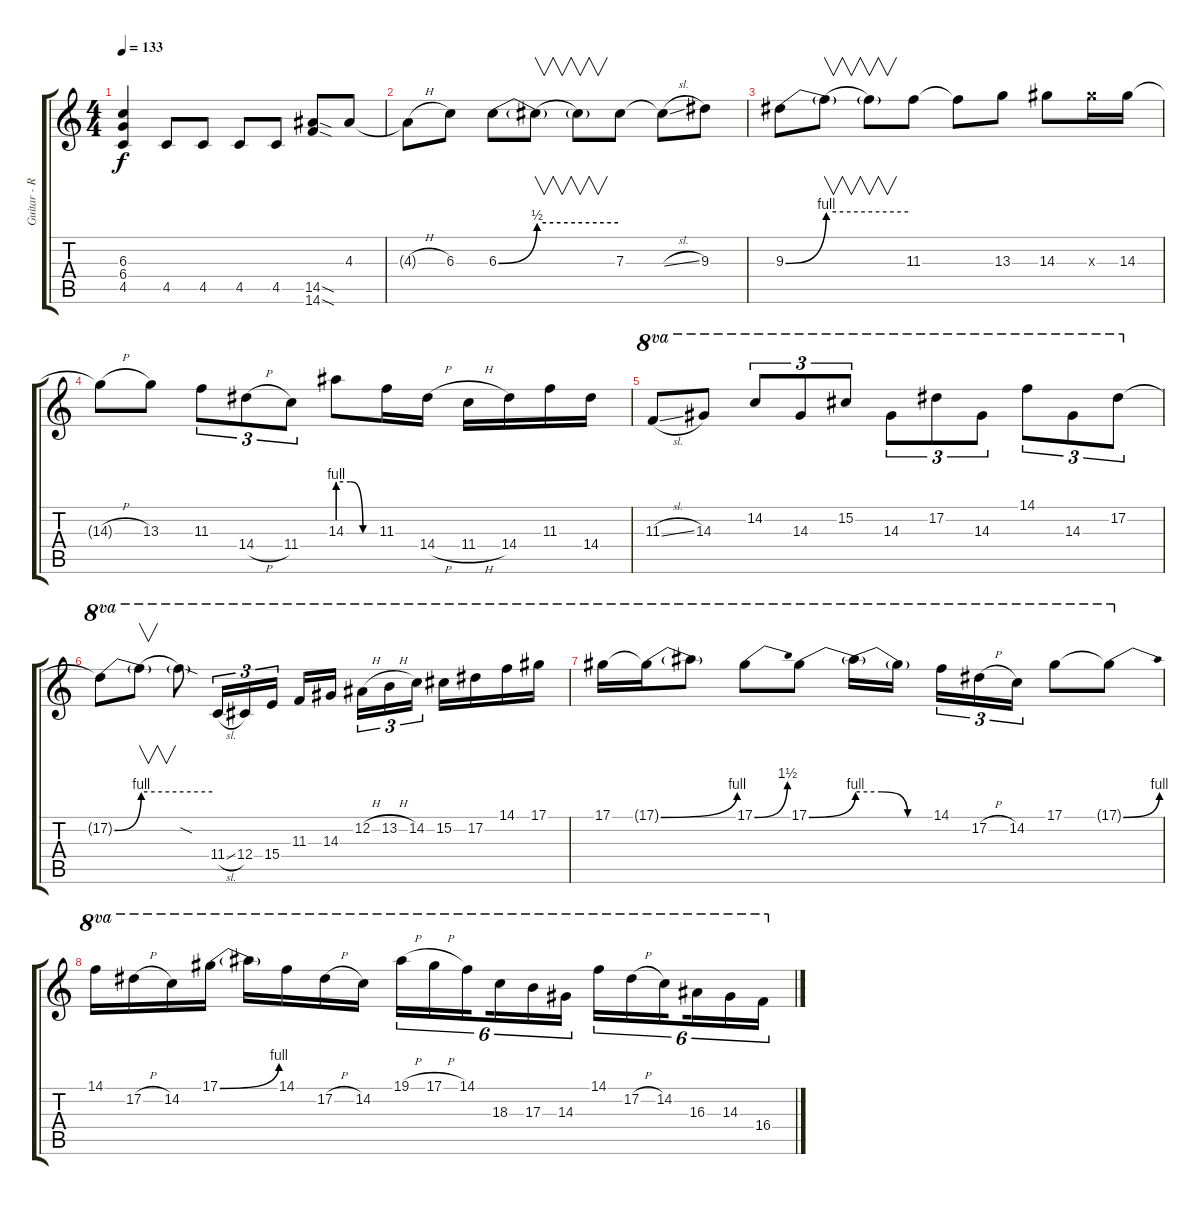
\track ("Guitar - Rob Marcello" "Guitar - R") {instrument distortionguitar}
\staff {score tabs}
\tuning (Eb4 Bb3 Gb3 Db3 Ab2 Eb2) {hide}
\ts (4 4)
\tempo 133
\clef g2
\ks c
(6.3 6.4 4.5).4{dy f} 4.5.8 4.5.8 4.5.8 4.5.8 (14.5{sod} 14.6{sod}).8 4.3.8 |
4.3{h t}.8 6.3.8 6.3{be (bend 0 0 60 2)}.8 6.3{be (hold 0 2 60 2) t}.8{v} 6.3{t}.8{v} 7.3.8 7.3{sl t}.8 9.3.8 |
9.3{be (bend 0 0 60 4)}.8 9.3{be (hold 0 4 60 4) t}.8{v} 9.3{t}.8{v} 11.3.8 11.3{t}.8 13.3.8 14.3.8 14.3{x}.16 14.3.16 |
14.3{h t}.8 13.3.8 11.3.8{tu (3 2)} 14.4{h}.8{tu (3 2)} 11.4.8{tu (3 2)} 14.3{be (custom 0 4 20 4 40 0 60 0)}.8 11.3.16 14.4{h}.16 11.4{h}.16 14.4.16 11.3.16 14.4.16 |
11.3{sl}.8{ot 8va} 14.3.8{ot 8va} 14.2.8{tu (3 2) ot 8va} 14.3.8{tu (3 2) ot 8va} 15.2.8{tu (3 2) ot 8va} 14.3.8{tu (3 2) ot 8va} 17.2.8{tu (3 2) ot 8va} 14.3.8{tu (3 2) ot 8va} 14.1.8{tu (3 2) ot 8va} 14.3.8{tu (3 2) ot 8va} 17.2.8{tu (3 2) ot 8va} |
17.2{be (bend 0 0 60 4) t}.8{ot 8va} 17.2{be (hold 0 4 60 4) t}.8{v ot 8va} 17.2{sod t}.8{ot 8va} 11.4{sl}.16{tu (3 2) ot 8va} 12.4.16{tu (3 2) ot 8va} 15.4.16{tu (3 2) ot 8va} 11.3.16{ot 8va} 14.3.16{ot 8va beam splitsecondary} 12.2{h}.16{tu (3 2) ot 8va} 13.2{h}.16{tu (3 2) ot 8va} 14.2.16{tu (3 2) ot 8va} 15.2.16{ot 8va} 17.2.16{ot 8va} 14.1.16{ot 8va} 17.1.16{ot 8va} |
17.1.16{ot 8va} 17.1{be (bend 0 0 60 4) t}.16{ot 8va} 17.1{t}.8{ot 8va} 17.1{be (bend 0 0 60 6)}.8{ot 8va} 17.1{be (bend 0 0 60 4)}.8{ot 8va} 17.1{be (custom 0 4 20 4 40 0 60 0) t}.16{ot 8va} 17.1{t}.16{ot 8va beam splitsecondary} 14.1.16{tu (3 2) ot 8va} 17.2{h}.16{tu (3 2) ot 8va} 14.2.16{tu (3 2) ot 8va} 17.1.8{ot 8va} 17.1{be (bend 0 0 60 4) t}.8{ot 8va} |
14.1.16{ot 8va} 17.2{h}.16{ot 8va} 14.2.16{ot 8va} 17.1{be (bend 0 0 60 4)}.16{ot 8va} 17.1{t}.16{ot 8va} 14.1.16{ot 8va} 17.2{h}.16{ot 8va} 14.2.16{ot 8va} 19.1{h}.16{tu (6 4) ot 8va} 17.1{h}.16{tu (6 4) ot 8va} 14.1.16{tu (6 4) ot 8va beam splitsecondary} 18.3.16{tu (6 4) ot 8va} 17.3.16{tu (6 4) ot 8va} 14.3.16{tu (6 4) ot 8va} 14.1.16{tu (6 4) ot 8va} 17.2{h}.16{tu (6 4) ot 8va} 14.2.16{tu (6 4) ot 8va beam splitsecondary} 16.3.16{tu (6 4) ot 8va} 14.3.16{tu (6 4) ot 8va} 16.4.16{tu (6 4) ot 8va}
